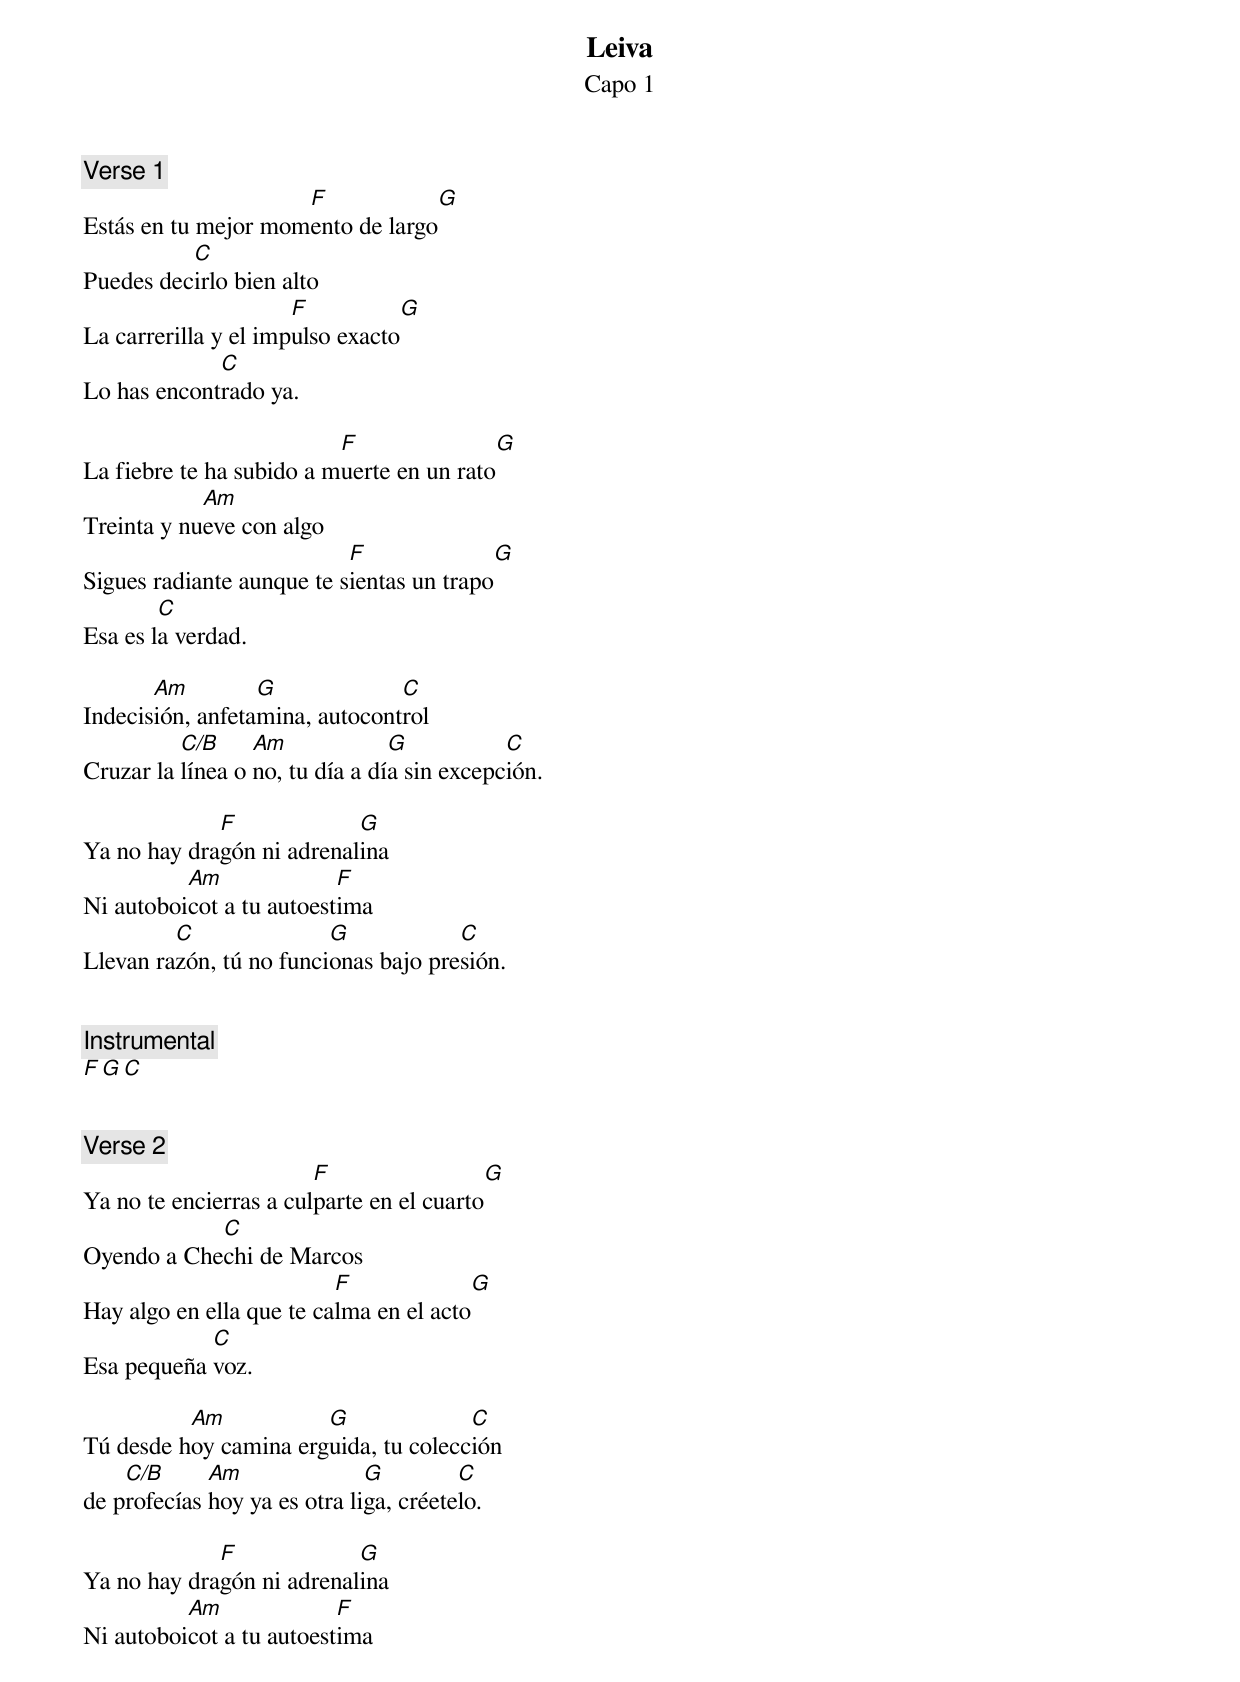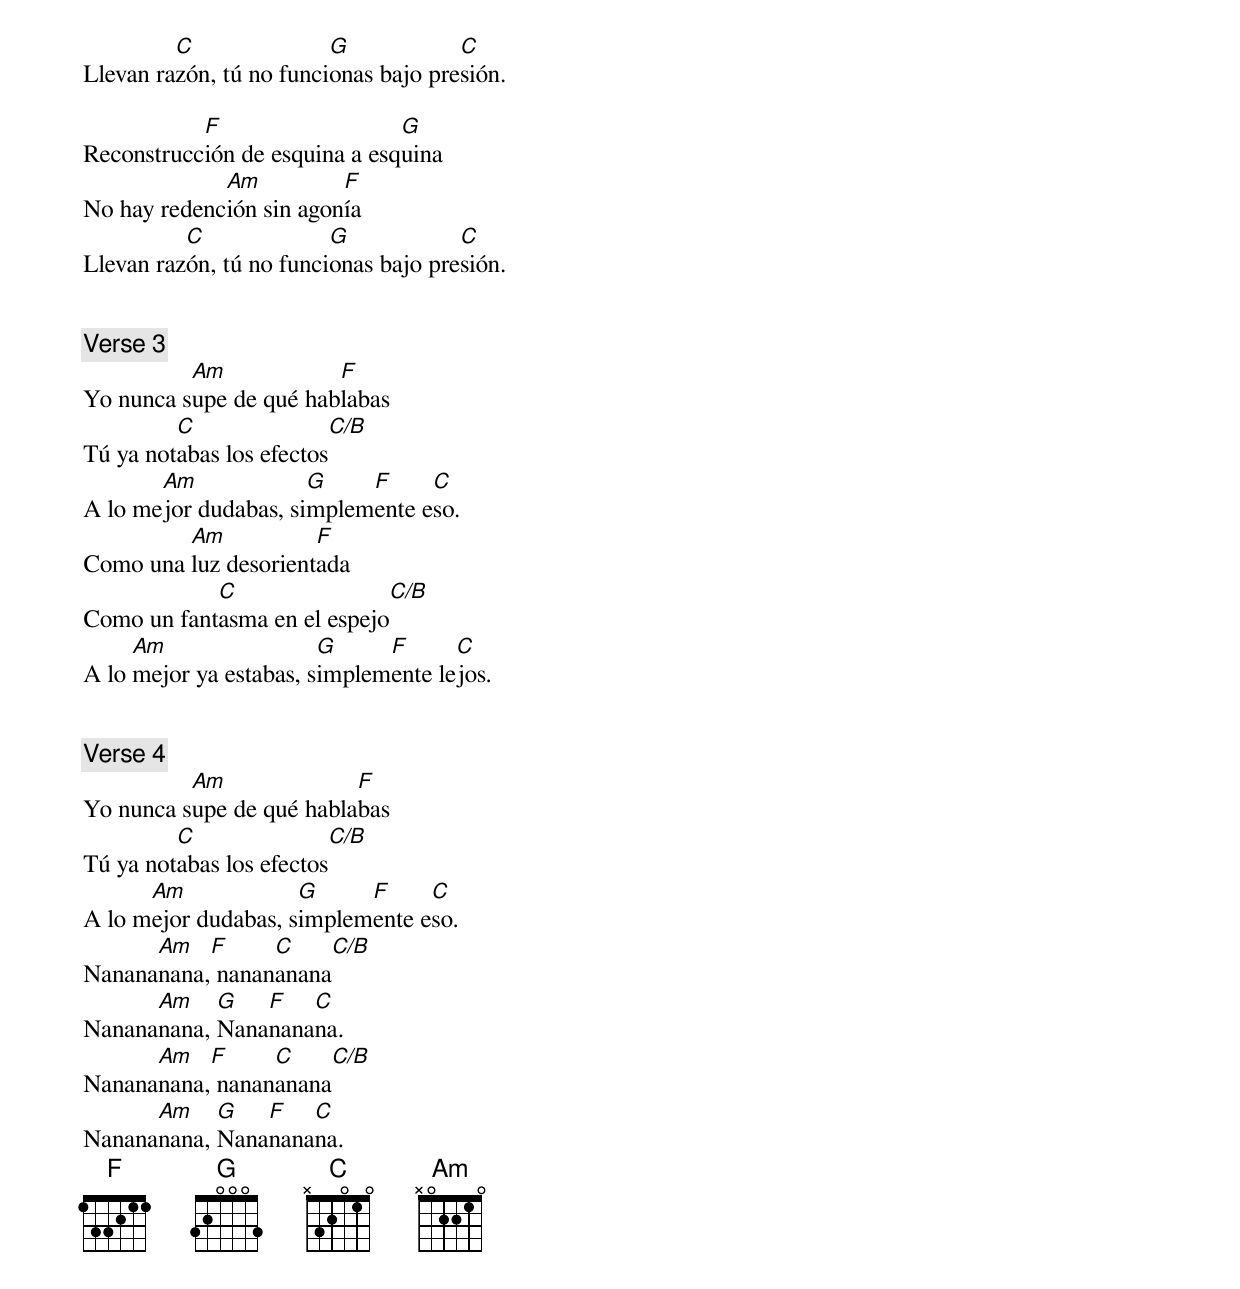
Leiva
Capo 1
 [Verse 1]
                     F              G
Estás en tu mejor momento de largo
          C
Puedes decirlo bien alto
                      F             G
La carrerilla y el impulso exacto
             C
Lo has encontrado ya.

                          F                 G
La fiebre te ha subido a muerte en un rato
            Am
Treinta y nueve con algo
                           F                G
Sigues radiante aunque te sientas un trapo
        C
Esa es la verdad.

       Am         G             C
Indecisión, anfetamina, autocontrol
          C/B     Am             G           C
Cruzar la línea o no, tu día a día sin excepción.

             F             G
Ya no hay dragón ni adrenalina
          Am              F
Ni autoboicot a tu autoestima
         C               G            C
Llevan razón, tú no funcionas bajo presión.


[Instrumental]
F G C


[Verse 2]
                        F                   G
Ya no te encierras a culparte en el cuarto
            C
Oyendo a Chechi de Marcos
                          F                  G
Hay algo en ella que te calma en el acto
            C
Esa pequeña voz.

          Am           G              C
Tú desde hoy camina erguida, tu colección
    C/B      Am               G         C
de profecías hoy ya es otra liga, créetelo.

             F             G
Ya no hay dragón ni adrenalina
          Am              F
Ni autoboicot a tu autoestima
         C               G            C
Llevan razón, tú no funcionas bajo presión.

           F                   G
Reconstrucción de esquina a esquina
             Am          F
No hay redención sin agonía
          C              G            C
Llevan razón, tú no funcionas bajo presión.


[Verse 3]
          Am            F
Yo nunca supe de qué hablabas
         C                C/B
Tú ya notabas los efectos
       Am             G    F     C
A lo mejor dudabas, simplemente eso.
         Am           F
Como una luz desorientada
            C                 C/B
Como un fantasma en el espejo
     Am                 G     F      C
A lo mejor ya estabas, simplemente lejos.


[Verse 4]
          Am              F
Yo nunca supe de qué hablabas
         C                C/B
Tú ya notabas los efectos
      Am             G     F     C
A lo mejor dudabas, simplemente eso.
      Am   F     C    C/B
Nanananana, nanananana
      Am    G   F   C
Nanananana, Nanananana.
      Am   F     C    C/B
Nanananana, nanananana
      Am    G   F   C
Nanananana, Nanananana.
